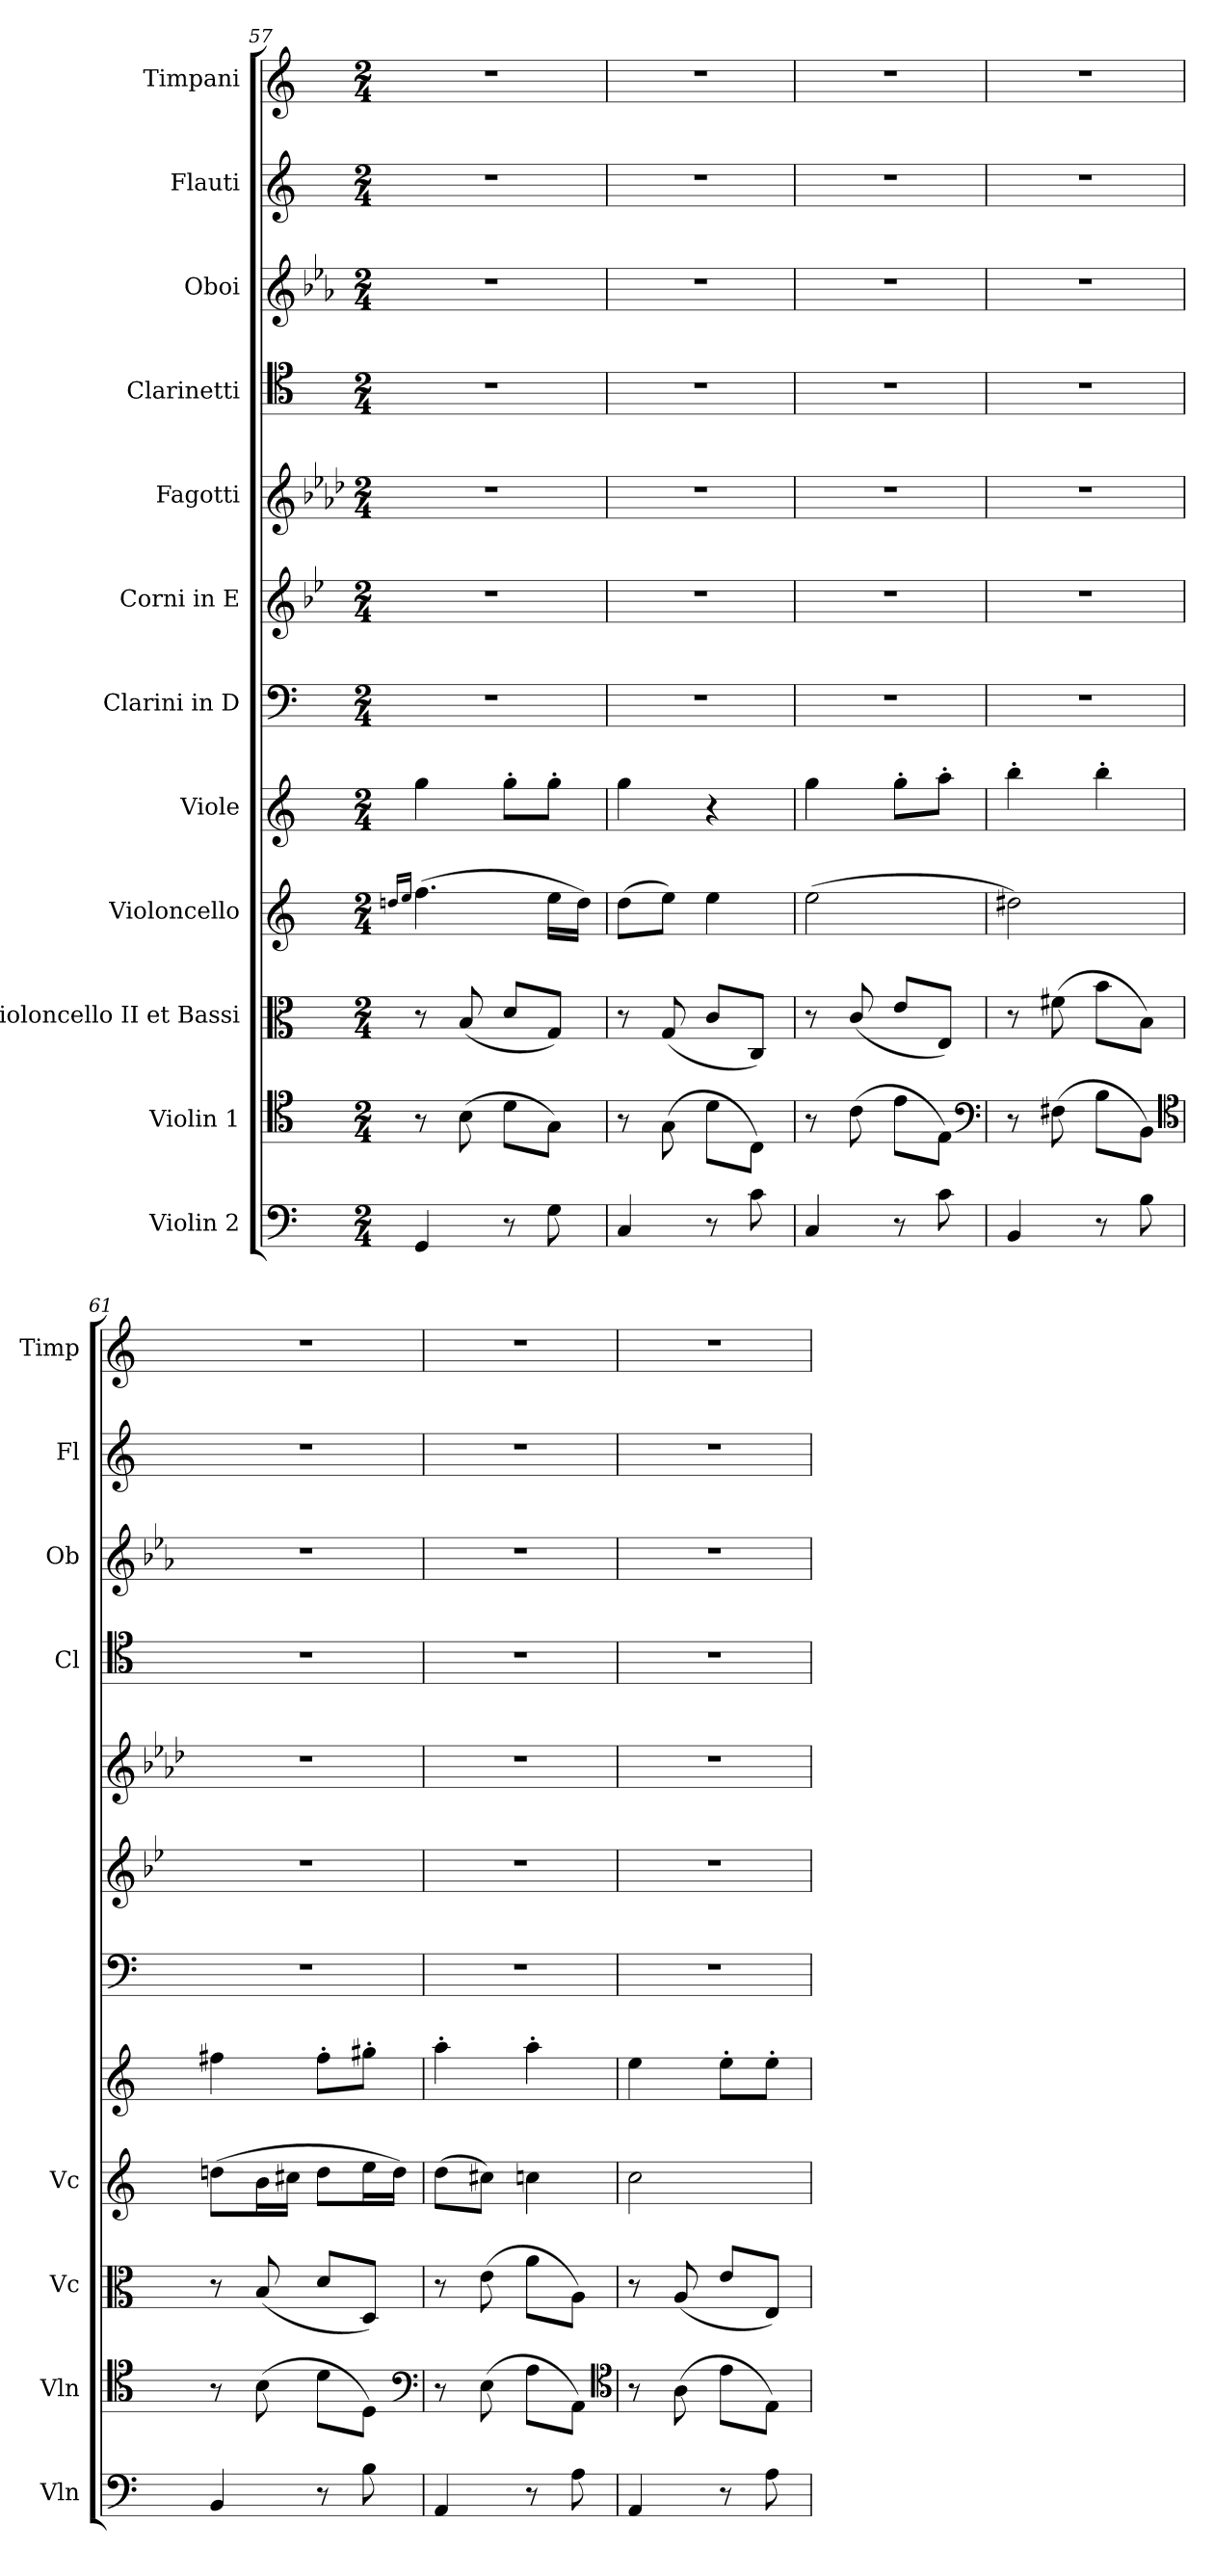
**kern	**kern	**kern	**kern	**kern	**kern	**kern	**kern	**kern	**kern	**kern	**kern
*part12	*part11	*part10	*part9	*part8	*part7	*part6	*part5	*part4	*part3	*part2	*part1
*staff12	*staff11	*staff10	*staff9	*staff8	*staff7	*staff6	*staff5	*staff4	*staff3	*staff2	*staff1
*I"Violin 2	*I"Violin 1	*I"Violoncello II et Bassi	*I"Violoncello	*I"Viole	*I"Clarini in D	*I"Corni in E	*I"Fagotti	*I"Clarinetti	*I"Oboi	*I"Flauti	*I"Timpani
*I'Vln	*I'Vln	*I'Vc	*I'Vc	*	*	*	*	*I'Cl	*I'Ob	*I'Fl	*I'Timp
*clefF4	*clefC4	*clefC3	*clefG2	*clefG2	*clefF4	*clefG2	*clefG2	*clefC4	*clefG2	*clefG2	*clefG2
*	*	*	*	*	*	*ITrd-1c-2	*ITrd5c8	*	*ITrd2c3	*	*
*k[]	*k[]	*k[]	*k[]	*k[]	*k[]	*k[]	*k[]	*k[]	*k[]	*k[]	*k[]
*M2/4	*M2/4	*M2/4	*M2/4	*M2/4	*M2/4	*M2/4	*M2/4	*M2/4	*M2/4	*M2/4	*M2/4
=57	=57	=57	=57	=57	=57	=57	=57	=57	=57	=57	=57
.	.	.	16qqddn/LL	.	.	.	.	.	.	.	.
.	.	.	16qqee/JJ	.	.	.	.	.	.	.	.
4GG/	8r	8r	(>4.ff\	4gg\	2r	2r	2r	2r	2r	2r	2r
.	(>8B\	(<8B/	.	.	.	.	.	.	.	.	.
8r	8d\L	8d/L	.	8gg'\L	.	.	.	.	.	.	.
8G\	8G\J)	8G/J)	16ee\LL	8gg'\J	.	.	.	.	.	.	.
.	.	.	16dd\JJ)	.	.	.	.	.	.	.	.
=58	=58	=58	=58	=58	=58	=58	=58	=58	=58	=58	=58
4C/	8r	8r	(>8dd\L	4gg\	2r	2r	2r	2r	2r	2r	2r
.	(>8G\	(<8G/	8ee\J)	.	.	.	.	.	.	.	.
8r	8d\L	8c/L	4ee\	4r	.	.	.	.	.	.	.
8c\	8C\J)	8C/J)	.	.	.	.	.	.	.	.	.
=59	=59	=59	=59	=59	=59	=59	=59	=59	=59	=59	=59
4C/	8r	8r	(>2ee\	4gg\	2r	2r	2r	2r	2r	2r	2r
.	(>8c\	(<8c/	.	.	.	.	.	.	.	.	.
8r	8e\L	8e/L	.	8gg'\L	.	.	.	.	.	.	.
8c\	8E\J)	8E/J)	.	8aa'\J	.	.	.	.	.	.	.
*	*clefF4	*	*	*	*	*	*	*	*	*	*
!!LO:PB:g=z
=60	=60	=60	=60	=60	=60	=60	=60	=60	=60	=60	=60
4BB/	8r	8r	2dd#X\)	4bb'\	2r	2r	2r	2r	2r	2r	2r
.	(>8F#X\	(>8f#X\	.	.	.	.	.	.	.	.	.
8r	8B\L	8b\L	.	4bb'\	.	.	.	.	.	.	.
8B\	8BB\J)	8B\J)	.	.	.	.	.	.	.	.	.
*	*clefC4	*	*	*	*	*	*	*	*	*	*
=61	=61	=61	=61	=61	=61	=61	=61	=61	=61	=61	=61
4BB/	8r	8r	(>8ddn\L	4ff#X\	2r	2r	2r	2r	2r	2r	2r
.	(>8B\	(<8B/	16b\L	.	.	.	.	.	.	.	.
.	.	.	16cc#X\JJ	.	.	.	.	.	.	.	.
8r	8d\L	8d/L	8dd\L	8ff#'\L	.	.	.	.	.	.	.
8B\	8D\J)	8D/J)	16ee\L	8gg#X'\J	.	.	.	.	.	.	.
.	.	.	16dd\JJ)	.	.	.	.	.	.	.	.
*	*clefF4	*	*	*	*	*	*	*	*	*	*
=62	=62	=62	=62	=62	=62	=62	=62	=62	=62	=62	=62
4AA/	8r	8r	(>8dd\L	4aa'\	2r	2r	2r	2r	2r	2r	2r
.	(>8E\	(>8e\	8cc#X\J)	.	.	.	.	.	.	.	.
8r	8A\L	8a\L	4ccn\	4aa'\	.	.	.	.	.	.	.
8A\	8AA\J)	8A\J)	.	.	.	.	.	.	.	.	.
*	*clefC4	*	*	*	*	*	*	*	*	*	*
=63	=63	=63	=63	=63	=63	=63	=63	=63	=63	=63	=63
4AA/	8r	8r	2cc\	4ee\	2r	2r	2r	2r	2r	2r	2r
.	(>8A\	(<8A/	.	.	.	.	.	.	.	.	.
8r	8e\L	8e/L	.	8ee'\L	.	.	.	.	.	.	.
8A\	8E\J)	8E/J)	.	8ee'\J	.	.	.	.	.	.	.
=	=	=	=	=	=	=	=	=	=	=	=
*-	*-	*-	*-	*-	*-	*-	*-	*-	*-	*-	*-
